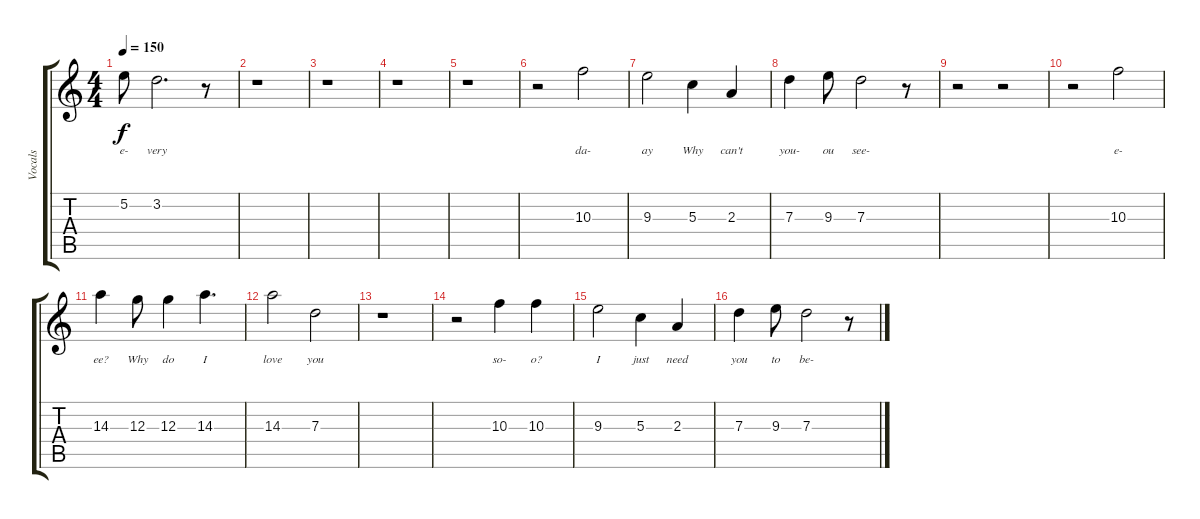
\track ("Vocals" "Vocals") {instrument overdrivenguitar}
\staff {score tabs}
\tuning (E4 B3 G3 D3 A2 E2) {hide}
\ts (4 4)
\tempo 150
\clef g2
\ks c
5.2{t}.8{lyrics (0 "e-") lyrics (1 "") lyrics (2 "") lyrics (3 "") lyrics (4 "") dy f} 3.2.2{d lyrics (0 "very") lyrics (1 "") lyrics (2 "") lyrics (3 "") lyrics (4 "")} r.8 |
r.1 |
r.1 |
r.1 |
r.1 |
r.2 10.3.2{lyrics (0 "da-") lyrics (1 "") lyrics (2 "") lyrics (3 "") lyrics (4 "")} |
9.3.2{lyrics (0 "ay") lyrics (1 "") lyrics (2 "") lyrics (3 "") lyrics (4 "")} 5.3.4{lyrics (0 "Why") lyrics (1 "") lyrics (2 "") lyrics (3 "") lyrics (4 "")} 2.3.4{lyrics (0 "can't") lyrics (1 "") lyrics (2 "") lyrics (3 "") lyrics (4 "")} |
7.3.4{lyrics (0 "you-") lyrics (1 "") lyrics (2 "") lyrics (3 "") lyrics (4 "")} 9.3.8{lyrics (0 "ou") lyrics (1 "") lyrics (2 "") lyrics (3 "") lyrics (4 "")} 7.3.2{lyrics (0 "see-") lyrics (1 "") lyrics (2 "") lyrics (3 "") lyrics (4 "")} r.8 |
r.2 r.2 |
r.2 10.3.2{lyrics (0 "e-") lyrics (1 "") lyrics (2 "") lyrics (3 "") lyrics (4 "")} |
14.3.4{lyrics (0 "ee?") lyrics (1 "") lyrics (2 "") lyrics (3 "") lyrics (4 "")} 12.3.8{lyrics (0 "Why") lyrics (1 "") lyrics (2 "") lyrics (3 "") lyrics (4 "")} 12.3.4{lyrics (0 "do") lyrics (1 "") lyrics (2 "") lyrics (3 "") lyrics (4 "")} 14.3.4{d lyrics (0 "I") lyrics (1 "") lyrics (2 "") lyrics (3 "") lyrics (4 "")} |
14.3.2{lyrics (0 "love") lyrics (1 "") lyrics (2 "") lyrics (3 "") lyrics (4 "")} 7.3.2{lyrics (0 "you") lyrics (1 "") lyrics (2 "") lyrics (3 "") lyrics (4 "")} |
r.1 |
r.2 10.3.4{lyrics (0 "so-") lyrics (1 "") lyrics (2 "") lyrics (3 "") lyrics (4 "")} 10.3.4{lyrics (0 "o?") lyrics (1 "") lyrics (2 "") lyrics (3 "") lyrics (4 "")} |
9.3.2{lyrics (0 "I") lyrics (1 "") lyrics (2 "") lyrics (3 "") lyrics (4 "")} 5.3.4{lyrics (0 "just") lyrics (1 "") lyrics (2 "") lyrics (3 "") lyrics (4 "")} 2.3.4{lyrics (0 "need") lyrics (1 "") lyrics (2 "") lyrics (3 "") lyrics (4 "")} |
7.3.4{lyrics (0 "you") lyrics (1 "") lyrics (2 "") lyrics (3 "") lyrics (4 "")} 9.3.8{lyrics (0 "to") lyrics (1 "") lyrics (2 "") lyrics (3 "") lyrics (4 "")} 7.3.2{lyrics (0 "be-") lyrics (1 "") lyrics (2 "") lyrics (3 "") lyrics (4 "")} r.8
